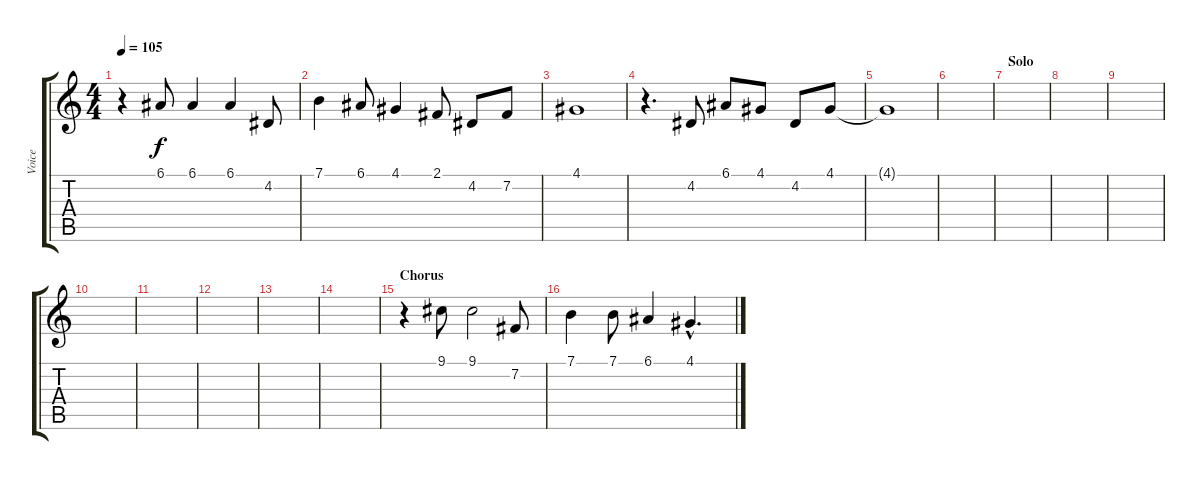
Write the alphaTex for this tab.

\track ("Voice" "Voice") {instrument lead3calliope}
\staff {score tabs}
\tuning (E4 B3 G3 D3 A2 E2) {hide}
\ts (4 4)
\tempo 105
\clef g2
\ks c
r.4{dy f} 6.1.8 6.1.4 6.1.4 4.2.8 |
7.1.4 6.1.8 4.1.4 2.1.8 4.2.8 7.2.8 |
4.1.1 |
r.4{d} 4.2.8 6.1.8 4.1.8 4.2.8 4.1.8 |
4.1{t}.1 |
|
\section ("" "Solo")
|
|
|
|
|
|
|
|
\section ("" "Chorus")
r.4 9.1.8 9.1.2 7.2.8 |
7.1.4 7.1.8 6.1.4 4.1{hac}.4{d}
